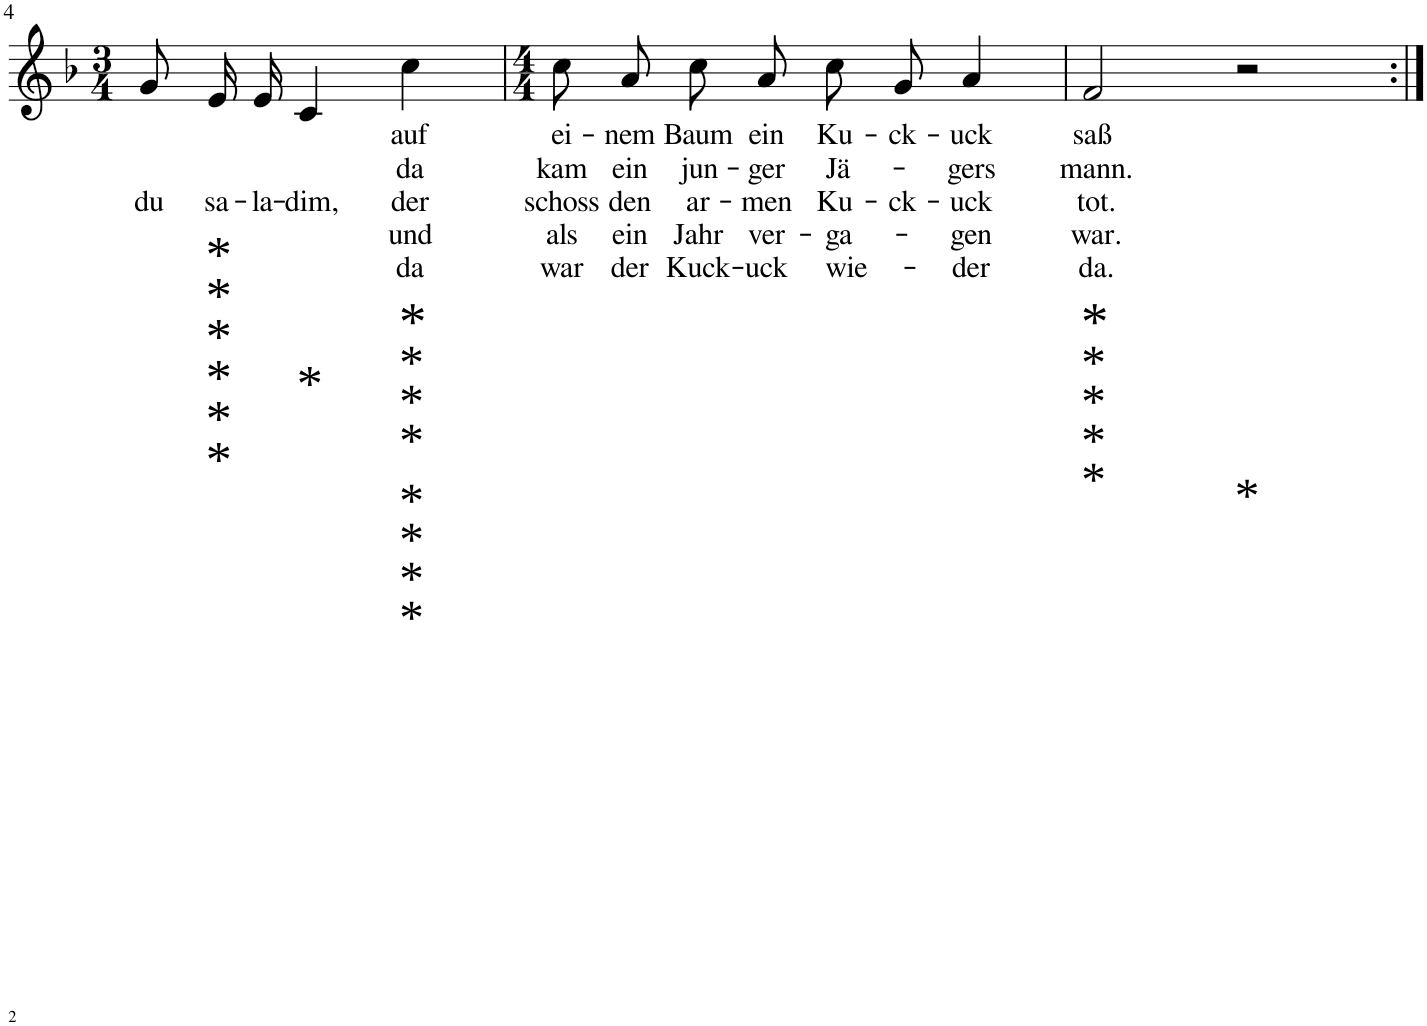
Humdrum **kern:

**kern	**text	**text	**text	**text	**text
*part1	*part1	*part1	*part1	*part1	*part1
*staff1	*staff1	*staff1	*staff1	*staff1	*staff1
*I"Midi_1	*	*	*	*	*
!!LO:PB:g=z
*clefG2	*	*	*	*	*
*k[b-]	*	*	*	*	*
*F:	*	*	*	*	*
*M3/4	*	*	*	*	*
=4	=4	=4	=4	=4	=4
!	!	!	!LO:LY:b	!	!
8g/L	.	.	du	.	.
!LO:TX:b:t=*	!	!	!	!	!
!LO:TX:b:t=*	!	!	!	!	!
!LO:TX:b:t=*	!	!	!	!	!
!LO:TX:b:t=*	!	!	!	!	!
!LO:TX:b:t=*	!	!	!	!	!
!LO:TX:b:t=*	!	!	!	!	!
!	!	!	!LO:LY:b	!	!
16e/L	.	.	sa-	.	.
!	!	!	!LO:LY:b	!	!
16e/JJ	.	.	-la-	.	.
!LO:TX:b:t=*	!	!	!	!	!
!	!	!	!LO:LY:b	!	!
4c/	.	.	-dim,	.	.
!LO:TX:b:t=*	!	!	!	!	!
!LO:TX:b:t=*	!	!	!	!	!
!LO:TX:b:t=*	!	!	!	!	!
!LO:TX:b:t=*	!	!	!	!	!
!LO:TX:b:t=*	!	!	!	!	!
!LO:TX:b:t=*	!	!	!	!	!
!LO:TX:b:t=*	!	!	!	!	!
!LO:TX:b:t=*	!	!	!	!	!
!	!LO:LY:b	!LO:LY:b	!LO:LY:b	!LO:LY:b	!LO:LY:b
4cc\	auf	da	der	und	da
=5	=5	=5	=5	=5	=5
*M4/4	*	*	*	*	*
!	!LO:LY:b	!LO:LY:b	!LO:LY:b	!LO:LY:b	!LO:LY:b
8cc\L	ei-	-kam	schoss	als	war
!	!LO:LY:b	!LO:LY:b	!LO:LY:b	!LO:LY:b	!LO:LY:b
8a\J	nem	ein	den	ein	der
!	!LO:LY:b	!LO:LY:b	!LO:LY:b	!LO:LY:b	!LO:LY:b
8cc\L	Baum	jun-	-ar-	-Jahr	Kuck-
!	!LO:LY:b	!LO:LY:b	!LO:LY:b	!LO:LY:b	!LO:LY:b
8a\J	-ein	ger	men	ver-	-uck
!	!LO:LY:b	!LO:LY:b	!LO:LY:b	!LO:LY:b	!LO:LY:b
8cc/L	Ku-	-Jä-	-Ku-	-ga-	-wie-
!	!LO:LY:b	!	!LO:LY:b	!	!
8g/J	-ck-	.	-ck-	.	.
!	!LO:LY:b	!LO:LY:b	!LO:LY:b	!LO:LY:b	!LO:LY:b
4a/	-uck	gers	uck	gen	der
=6	=6	=6	=6	=6	=6
!LO:TX:b:t=*	!	!	!	!	!
!LO:TX:b:t=*	!	!	!	!	!
!LO:TX:b:t=*	!	!	!	!	!
!LO:TX:b:t=*	!	!	!	!	!
!LO:TX:b:t=*	!	!	!	!	!
!	!LO:LY:b	!LO:LY:b	!LO:LY:b	!LO:LY:b	!LO:LY:b
2f/	saß	mann.	tot.	war.	da.
!LO:TX:b:t=*	!	!	!	!	!
2r	.	.	.	.	.
=:|!	=:|!	=:|!	=:|!	=:|!	=:|!
*-	*-	*-	*-	*-	*-
